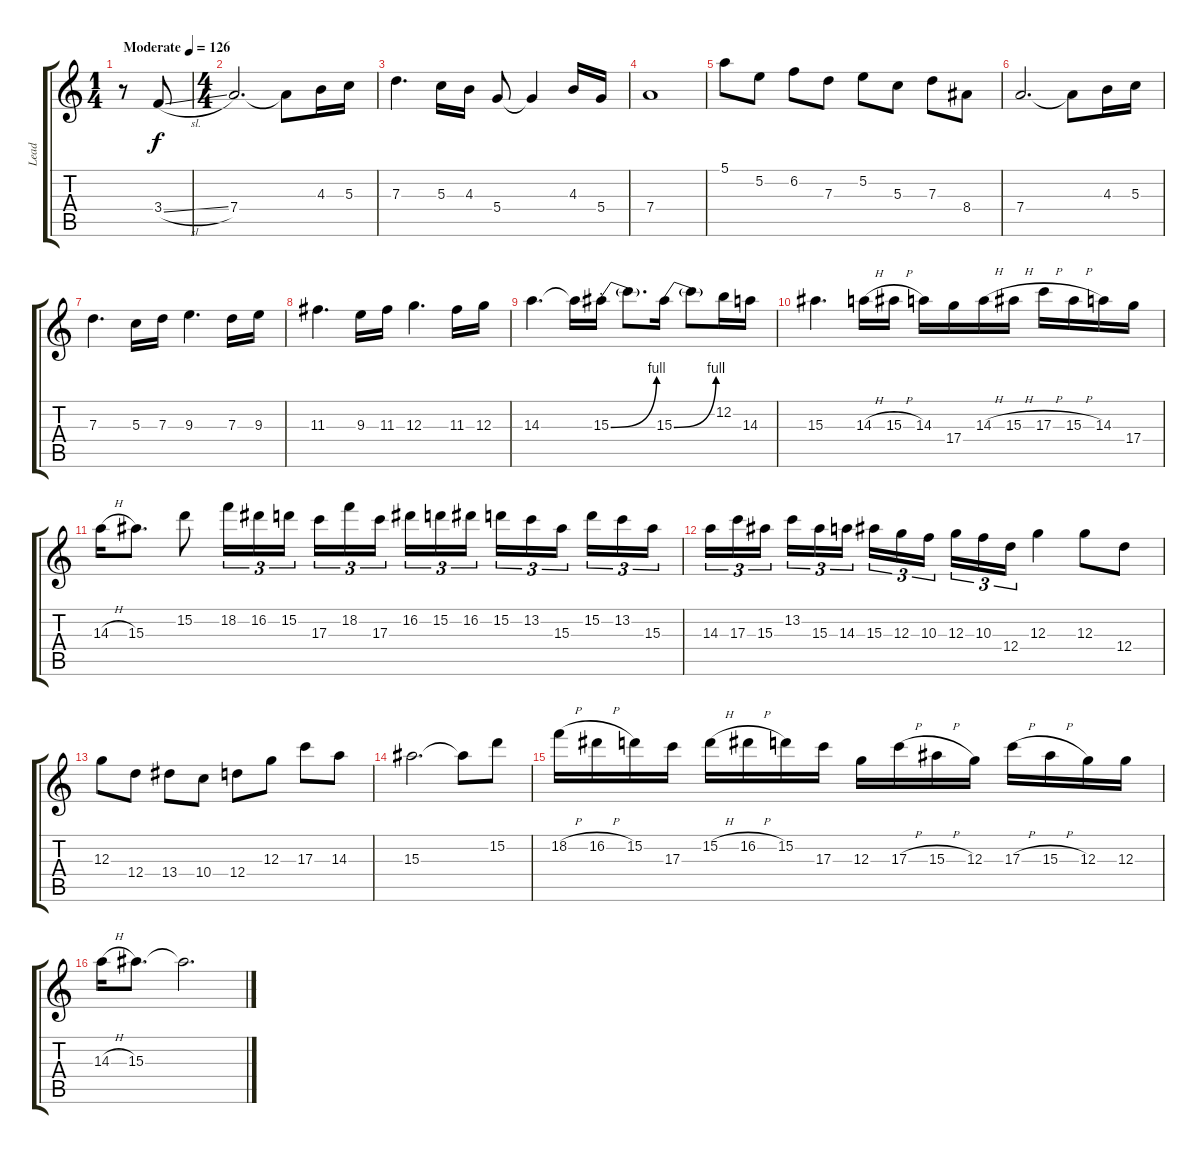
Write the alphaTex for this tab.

\track ("Lead" "Lead") {instrument distortionguitar}
\staff {score tabs}
\tuning (E4 B3 G3 D3 A2 E2) {hide}
\ts (1 4)
\tempo (126 "Moderate")
\clef g2
\ks c
r.8{dy f instrument distortionguitar} 3.4{sl}.8{volume 9 instrument distortionguitar} |
\ts (4 4)
7.4.2{d} 7.4{t}.8 4.3.16 5.3.16 |
7.3.4{d} 5.3.16 4.3.16 5.4.8 5.4{t}.4 4.3.16 5.4.16 |
7.4.1 |
5.1.8 5.2.8 6.2.8 7.3.8 5.2.8 5.3.8 7.3.8 8.4.8 |
7.4.2{d} 7.4{t}.8 4.3.16 5.3.16 |
7.3.4{d} 5.3.16 7.3.16 9.3.4{d} 7.3.16 9.3.16 |
11.3.4{d} 9.3.16 11.3.16 12.3.4{d} 11.3.16 12.3.16 |
14.3.4{d} 14.3{t}.16 15.3{be (bend 0 0 60 4) st}.16 15.3{t}.8{d} 15.3{be (bend 0 0 60 4)}.16 15.3{t}.8 12.2.16 14.3.16 |
15.3.4{d} 14.3{h}.16 15.3{h}.16 14.3.16 17.4.16 14.3{h}.16 15.3{h}.16 17.3{h}.16 15.3{h}.16 14.3.16 17.4.16 |
14.3{h}.16 15.3.8{d} 15.2.8 18.2.16{tu (3 2)} 16.2.16{tu (3 2)} 15.2.16{tu (3 2)} 17.3.16{tu (3 2)} 18.2.16{tu (3 2)} 17.3.16{tu (3 2) beam splitsecondary} 16.2.16{tu (3 2)} 15.2.16{tu (3 2)} 16.2.16{tu (3 2)} 15.2.16{tu (3 2)} 13.2.16{tu (3 2)} 15.3.16{tu (3 2) beam splitsecondary} 15.2.16{tu (3 2)} 13.2.16{tu (3 2)} 15.3.16{tu (3 2)} |
14.3.16{tu (3 2)} 17.3.16{tu (3 2)} 15.3.16{tu (3 2) beam splitsecondary} 13.2.16{tu (3 2)} 15.3.16{tu (3 2)} 14.3.16{tu (3 2)} 15.3.16{tu (3 2)} 12.3.16{tu (3 2)} 10.3.16{tu (3 2) beam splitsecondary} 12.3.16{tu (3 2)} 10.3.16{tu (3 2)} 12.4.16{tu (3 2)} 12.3.4 12.3.8 12.4.8 |
12.3.8 12.4.8 13.4.8 10.4.8 12.4.8 12.3.8 17.3.8 14.3.8 |
15.3.2{d} 15.3{t}.8 15.2.8 |
18.2{h}.16 16.2{h}.16 15.2.16 17.3.16 15.2{h}.16 16.2{h}.16 15.2.16 17.3.16 12.3.16 17.3{h}.16 15.3{h}.16 12.3.16 17.3{h}.16 15.3{h}.16 12.3.16 12.3.16 |
14.3{h}.16 15.3.8{d} 15.3{t}.2{d}
